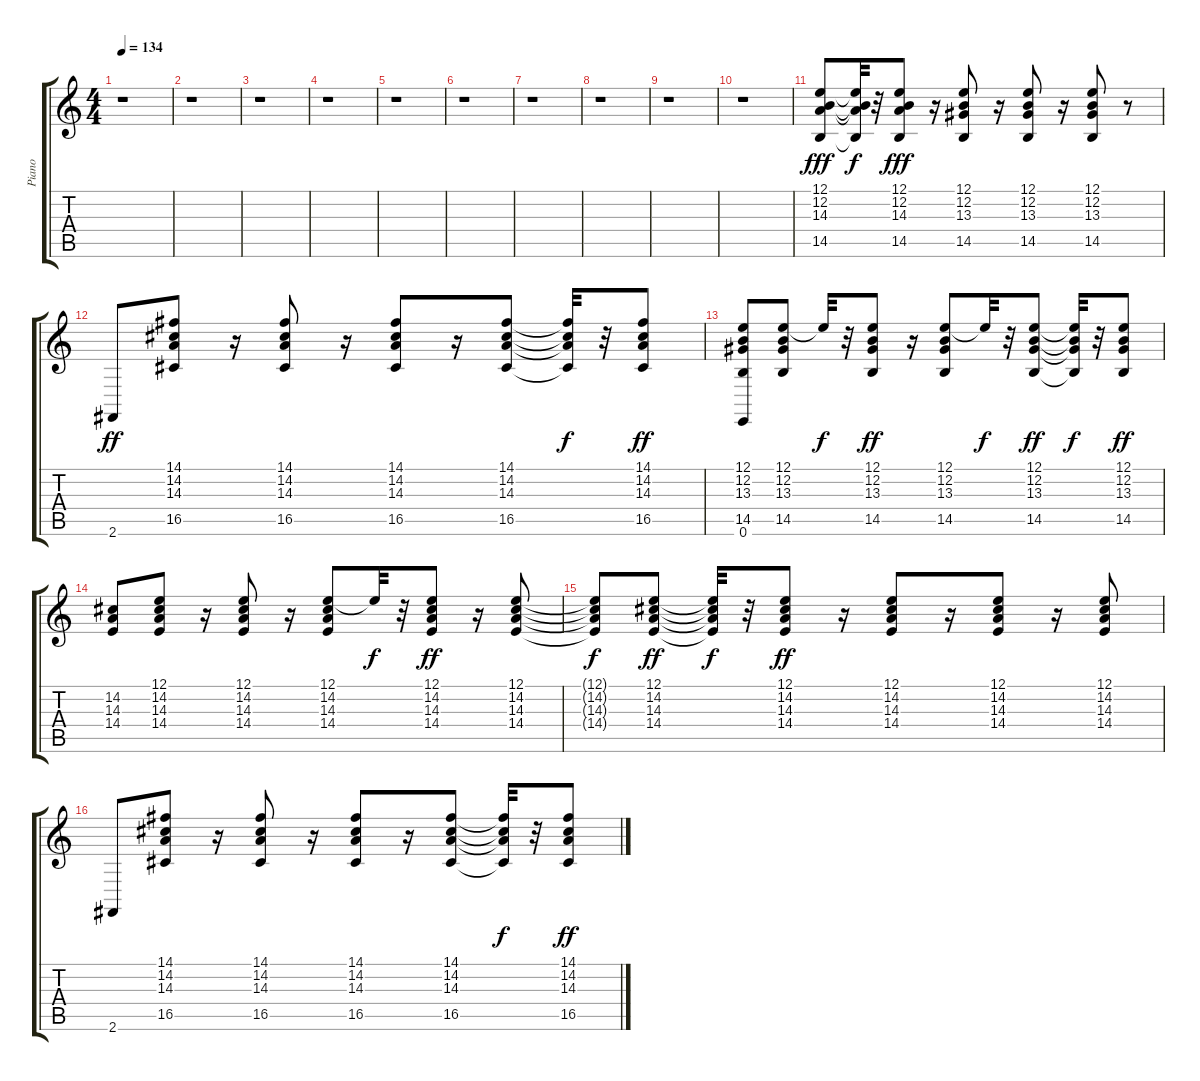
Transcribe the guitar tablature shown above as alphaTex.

\track ("Piano" "Piano") {instrument brightacousticpiano}
\staff {score tabs}
\tuning (E4 B3 G3 D3 A2 E2) {hide}
\ts (4 4)
\tempo 134
\clef g2
\ks c
r.1{dy ff} |
r.1 |
r.1 |
r.1 |
r.1 |
r.1 |
r.1 |
r.1 |
r.1 |
r.1 |
(12.1 12.2 14.3 14.5).8{dy fff} (12.1{t} 12.2{t} 14.3{t} 14.5{t}).32{dy f} r.32 (12.1 12.2 14.3 14.5).8{dy fff} r.16 (12.1 12.2 13.3 14.5).8 r.16 (12.1 12.2 13.3 14.5).8 r.16 (12.1 12.2 13.3 14.5).8 r.8 |
2.6.8{dy ff} (14.1 14.2 14.3 16.5).8 r.16 (14.1 14.2 14.3 16.5).8 r.16 (14.1 14.2 14.3 16.5).8 r.16 (14.1 14.2 14.3 16.5).8 (14.1{t} 14.2{t} 14.3{t} 16.5{t}).32{dy f} r.32 (14.1 14.2 14.3 16.5).8{dy ff} |
(12.1 12.2 13.3 14.5 0.6).8 (12.1 12.2 13.3 14.5).8 12.1{t}.32{dy f} r.32 (12.1 12.2 13.3 14.5).8{dy ff} r.16 (12.1 12.2 13.3 14.5).8 12.1{t}.32{dy f} r.32 (12.1 12.2 13.3 14.5).8{dy ff} (12.1{t} 12.2{t} 13.3{t} 14.5{t}).32{dy f} r.32 (12.1 12.2 13.3 14.5).8{dy ff} |
(14.2 14.3 14.4).8 (12.1 14.2 14.3 14.4).8 r.16 (12.1 14.2 14.3 14.4).8 r.16 (12.1 14.2 14.3 14.4).8 12.1{t}.32{dy f} r.32 (12.1 14.2 14.3 14.4).8{dy ff} r.16 (12.1 14.2 14.3 14.4).8 |
(12.1{t} 14.2{t} 14.3{t} 14.4{t}).8{dy f} (12.1 14.2 14.3 14.4).8{dy ff} (12.1{t} 14.2{t} 14.3{t} 14.4{t}).32{dy f} r.32 (12.1 14.2 14.3 14.4).8{dy ff} r.16 (12.1 14.2 14.3 14.4).8 r.16 (12.1 14.2 14.3 14.4).8 r.16 (12.1 14.2 14.3 14.4).8 |
2.6.8 (14.1 14.2 14.3 16.5).8 r.16 (14.1 14.2 14.3 16.5).8 r.16 (14.1 14.2 14.3 16.5).8 r.16 (14.1 14.2 14.3 16.5).8 (14.1{t} 14.2{t} 14.3{t} 16.5{t}).32{dy f} r.32 (14.1 14.2 14.3 16.5).8{dy ff}
